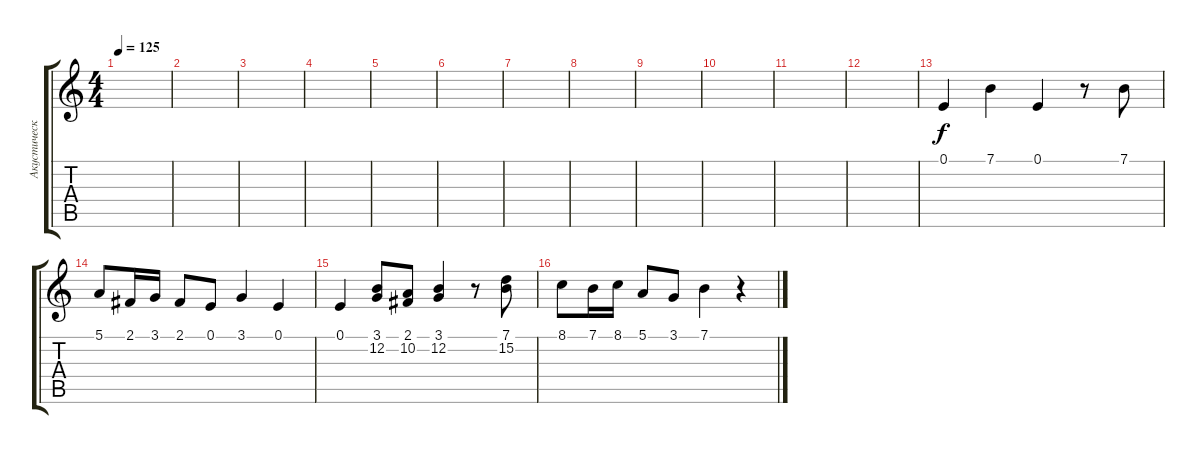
\track ("Акустическая гитара (dual)" "Акустическ") {instrument musicbox}
\staff {score tabs}
\tuning (E4 B3 G3 D3 A2 E2) {hide}
\ts (4 4)
\tempo 125
\clef g2
\ks c
|
|
|
|
|
|
|
|
|
|
|
|
0.1.4 7.1.4 0.1.4 r.8 7.1.8 |
5.1.8 2.1.16 3.1.16 2.1.8 0.1.8 3.1.4 0.1.4 |
0.1.4 (3.1 12.2).8 (2.1 10.2).8 (3.1 12.2).4 r.8 (7.1 15.2).8 |
8.1.8 7.1.16 8.1.16 5.1.8 3.1.8 7.1.4 r.4
